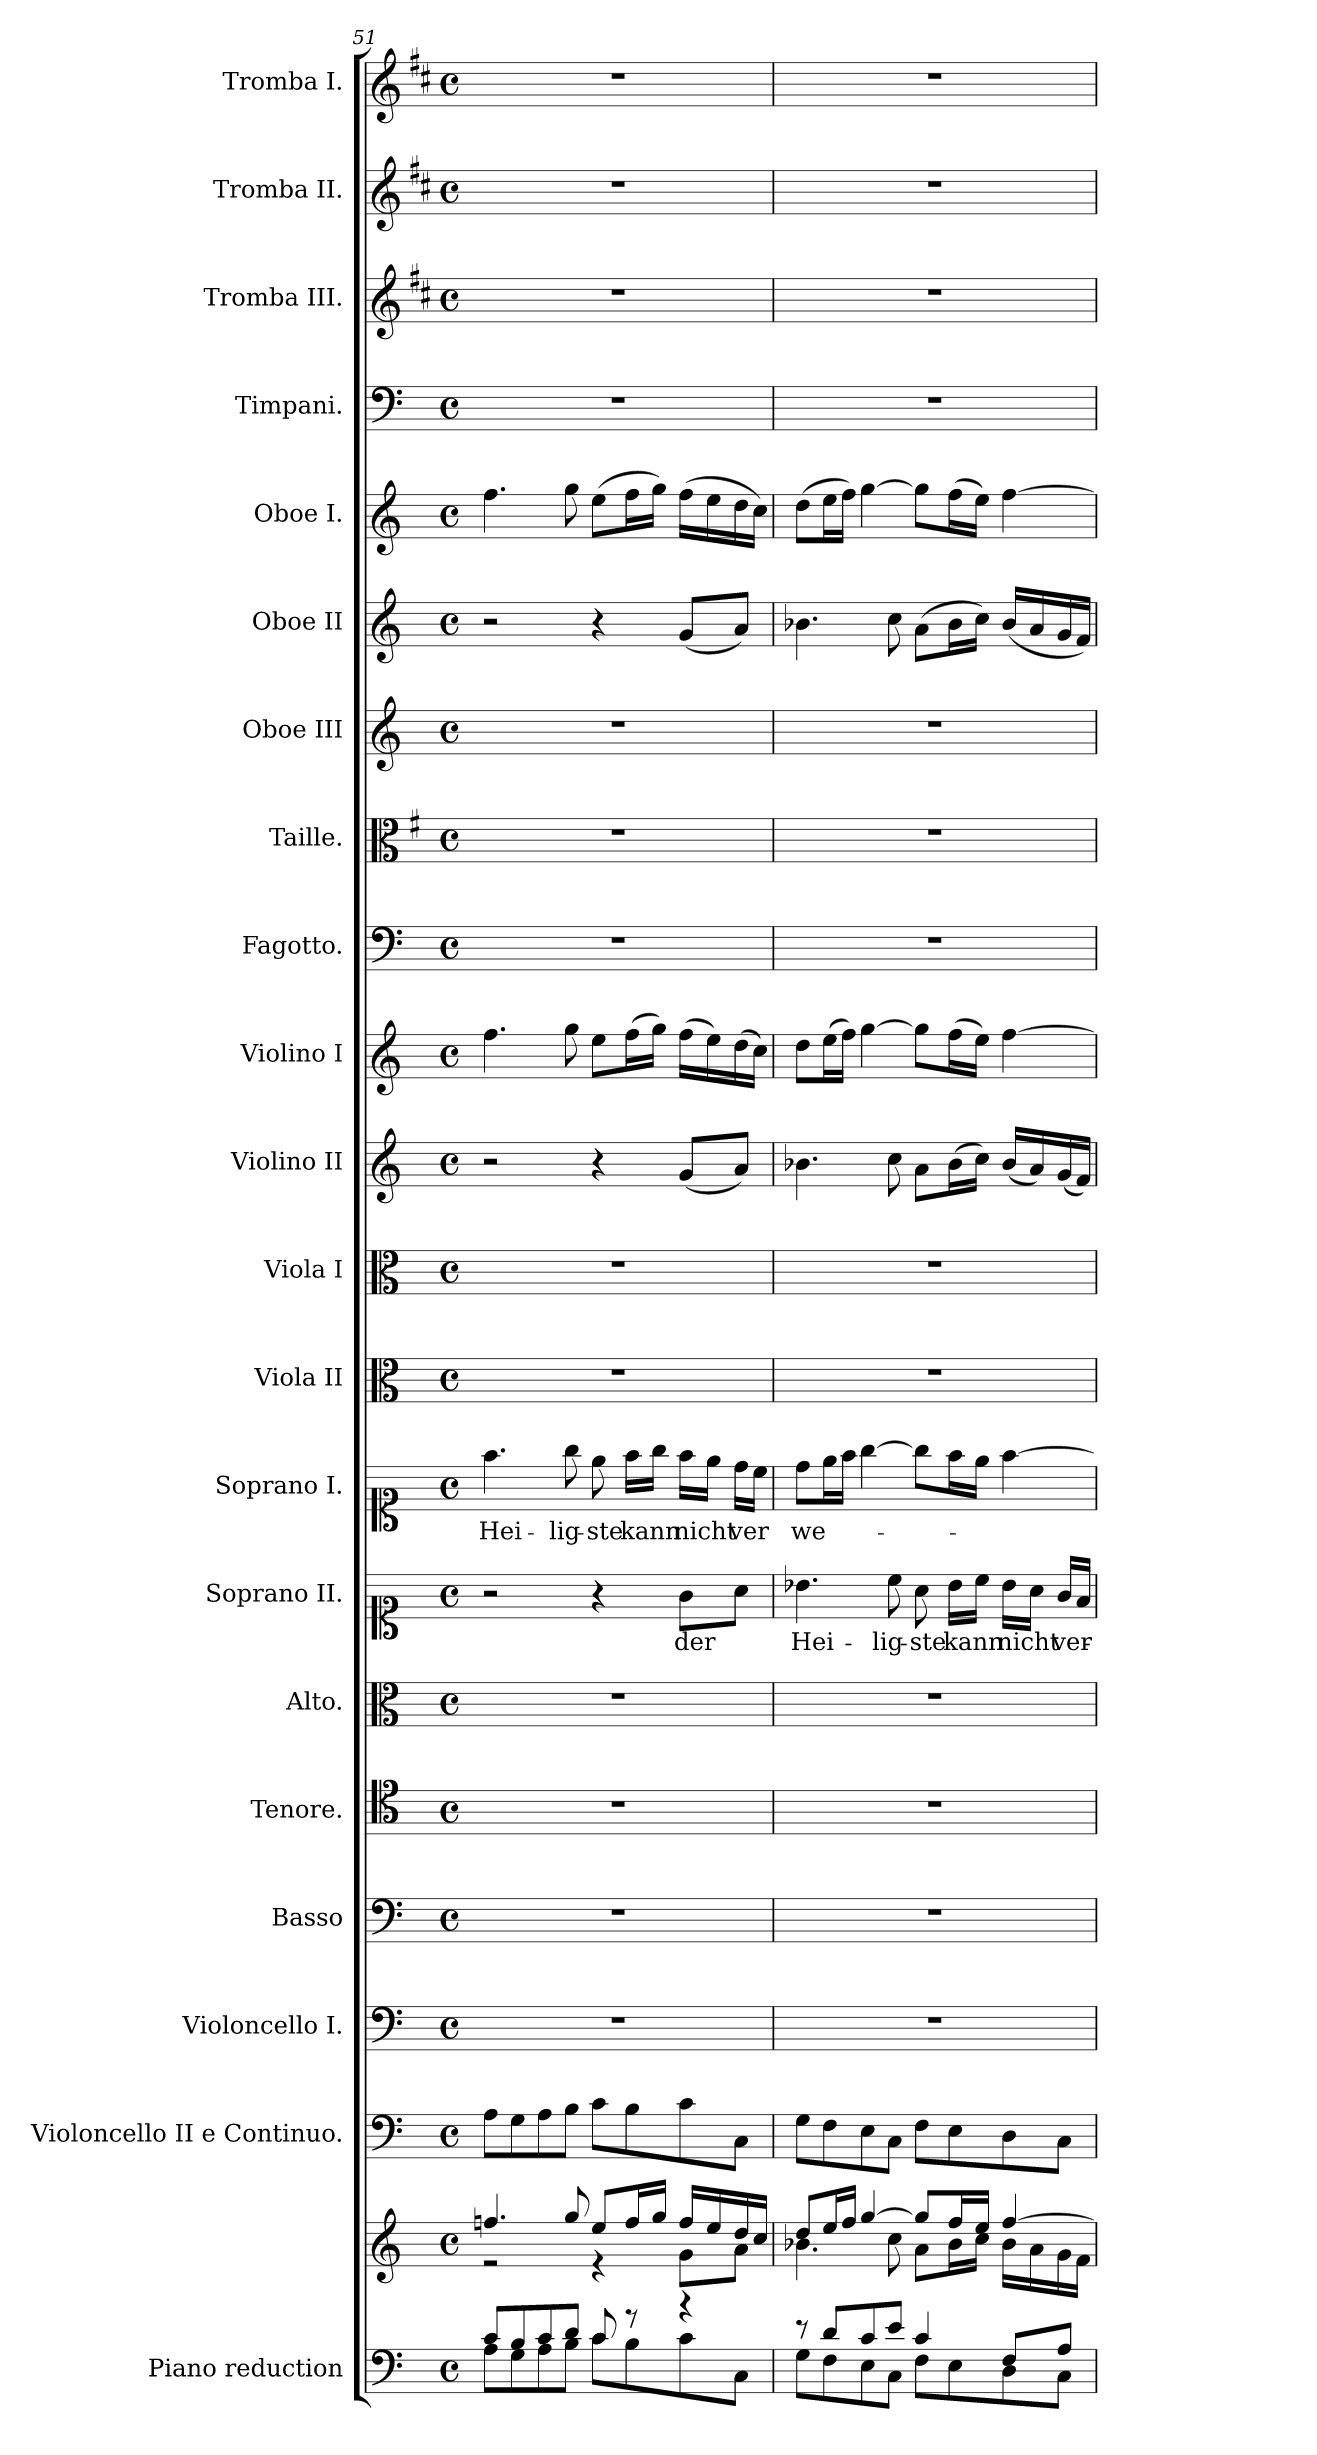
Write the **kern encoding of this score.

**kern	**kern	**kern	**kern	**kern	**kern	**kern	**kern	**text	**kern	**text	**kern	**kern	**kern	**kern	**kern	**kern	**kern	**kern	**kern	**kern	**kern	**kern	**kern
*part21	*part21	*part20	*part19	*part18	*part17	*part16	*part15	*part15	*part14	*part14	*part13	*part12	*part11	*part10	*part9	*part8	*part7	*part6	*part5	*part4	*part3	*part2	*part1
*staff22	*staff21	*staff20	*staff19	*staff18	*staff17	*staff16	*staff15	*staff15	*staff14	*staff14	*staff13	*staff12	*staff11	*staff10	*staff9	*staff8	*staff7	*staff6	*staff5	*staff4	*staff3	*staff2	*staff1
*I"Piano reduction	*	*I"Violoncello II e Continuo.	*I"Violoncello I.	*I"Basso	*I"Tenore.	*I"Alto.	*I"Soprano II.	*	*I"Soprano I.	*	*I"Viola II	*I"Viola I	*I"Violino II	*I"Violino I	*I"Fagotto.	*I"Taille.	*I"Oboe III	*I"Oboe II	*I"Oboe I.	*I"Timpani.	*I"Tromba III.	*I"Tromba II.	*I"Tromba I.
*I'Pno	*	*I'Vc	*I'Vc	*	*	*	*	*	*	*	*	*I'Vla	*	*I'Vln	*	*	*I'Ob	*I'Ob	*I'Ob	*I'Timp	*	*	*
*clefF4	*clefG2	*clefF4	*clefF4	*clefF4	*clefC4	*clefC3	*clefC1	*	*clefC1	*	*clefC3	*clefC3	*clefG2	*clefG2	*clefF4	*clefC3	*clefG2	*clefG2	*clefG2	*clefF4	*clefG2	*clefG2	*clefG2
*	*	*	*ITrd-7c-12	*	*	*	*	*	*	*	*	*	*	*	*	*ITrd4c7	*	*	*	*	*ITrd1c2	*ITrd1c2	*ITrd1c2
*k[]	*k[]	*k[]	*k[]	*k[]	*k[]	*k[]	*k[]	*	*k[]	*	*k[]	*k[]	*k[]	*k[]	*k[]	*k[]	*k[]	*k[]	*k[]	*k[]	*k[]	*k[]	*k[]
*M4/4	*M4/4	*M4/4	*M4/4	*M4/4	*M4/4	*M4/4	*M4/4	*	*M4/4	*	*M4/4	*M4/4	*M4/4	*M4/4	*M4/4	*M4/4	*M4/4	*M4/4	*M4/4	*M4/4	*M4/4	*M4/4	*M4/4
*met(c)	*met(c)	*met(c)	*met(c)	*met(c)	*met(c)	*met(c)	*met(c)	*	*met(c)	*	*met(c)	*met(c)	*met(c)	*met(c)	*met(c)	*met(c)	*met(c)	*met(c)	*met(c)	*met(c)	*met(c)	*met(c)	*met(c)
=51	=51	=51	=51	=51	=51	=51	=51	=51	=51	=51	=51	=51	=51	=51	=51	=51	=51	=51	=51	=51	=51	=51	=51
*^	*^	*	*	*	*	*	*	*	*	*	*	*	*	*	*	*	*	*	*	*	*	*	*
!	!	!	!	!	!	!	!	!	!	!	!	!LO:LY:b	!	!	!	!	!	!	!	!	!	!	!	!	!
8c/L	8A\L	4.ffn/	2r	8A\L	1r	1r	1r	1r	2r	.	4.ff\	Hei-	1r	1r	2r	4.ff\	1r	1r	1r	2r	4.ff\	1r	1r	1r	1r
8B/	8G\	.	.	8G\	.	.	.	.	.	.	.	.	.	.	.	.	.	.	.	.	.	.	.	.	.
8c/	8A\	.	.	8A\	.	.	.	.	.	.	.	.	.	.	.	.	.	.	.	.	.	.	.	.	.
!	!	!	!	!	!	!	!	!	!	!	!	!LO:LY:b	!	!	!	!	!	!	!	!	!	!	!	!	!
8d/J	8B\J	8gg/	.	8B\J	.	.	.	.	.	.	8gg\	-lig-	.	.	.	8gg\	.	.	.	.	8gg\	.	.	.	.
!	!	!	!	!	!	!	!	!	!	!	!	!LO:LY:b	!	!	!	!	!	!	!	!	!	!	!	!	!
8c/	8c\L	8ee/L	4r	8c\L	.	.	.	.	4r	.	8ee\	-ste	.	.	4r	8ee\L	.	.	.	4r	(8ee\L	.	.	.	.
!	!	!	!	!	!	!	!	!	!	!	!	!LO:LY:b	!	!	!	!	!	!	!	!	!	!	!	!	!
8r	8B\	16ff/L	.	8B\	.	.	.	.	.	.	16ff\LL	kann	.	.	.	(16ff\L	.	.	.	.	16ff\L	.	.	.	.
.	.	16gg/JJ	.	.	.	.	.	.	.	.	16gg\JJ	.	.	.	.	16gg\JJ)	.	.	.	.	16gg\JJ)	.	.	.	.
!	!	!	!	!	!	!	!	!	!	!LO:LY:b	!	!LO:LY:b	!	!	!	!	!	!	!	!	!	!	!	!	!
4r	8c\	16ff/LL	8g\L	8c\	.	.	.	.	8g\L	der	16ff\LL	nicht	.	.	(8g/L	(16ff\LL	.	.	.	(8g/L	(16ff\LL	.	.	.	.
.	.	16ee/	.	.	.	.	.	.	.	.	16ee\JJ	.	.	.	.	16ee\)	.	.	.	.	16ee\	.	.	.	.
!	!	!	!	!	!	!	!	!	!	!	!	!LO:LY:b	!	!	!	!	!	!	!	!	!	!	!	!	!
.	8C\J	16dd/	8a\J	8C\J	.	.	.	.	8a\J	.	16dd\LL	ver	.	.	8a/J)	(16dd\	.	.	.	8a/J)	16dd\	.	.	.	.
.	.	16cc/JJ	.	.	.	.	.	.	.	.	16cc\JJ	.	.	.	.	16cc\JJ)	.	.	.	.	16cc\JJ)	.	.	.	.
=52	=52	=52	=52	=52	=52	=52	=52	=52	=52	=52	=52	=52	=52	=52	=52	=52	=52	=52	=52	=52	=52	=52	=52	=52	=52
!	!	!	!	!	!	!	!	!	!	!LO:LY:b	!	!LO:LY:b	!	!	!	!	!	!	!	!	!	!	!	!	!
8r	8G\L	8dd/L	4.b-X\	8G\L	1r	1r	1r	1r	4.b-X\	Hei-	8dd\L	we-	1r	1r	4.b-X\	8dd\L	1r	1r	1r	4.b-X\	(8dd\L	1r	1r	1r	1r
8d/L	8F\	16ee/L	.	8F\	.	.	.	.	.	.	16ee\L	.	.	.	.	(16ee\L	.	.	.	.	16ee\L	.	.	.	.
.	.	16ff/JJ	.	.	.	.	.	.	.	.	16ff\JJ	.	.	.	.	16ff\JJ)	.	.	.	.	16ff\JJ)	.	.	.	.
8c/	8E\	[4gg/	.	8E\	.	.	.	.	.	.	[4gg\	.	.	.	.	[4gg\	.	.	.	.	[4gg\	.	.	.	.
!	!	!	!	!	!	!	!	!	!	!LO:LY:b	!	!	!	!	!	!	!	!	!	!	!	!	!	!	!
8e/J	8C\J	.	8cc\	8C\J	.	.	.	.	8cc\	-lig-	.	.	.	.	8cc\	.	.	.	.	8cc\	.	.	.	.	.
!	!	!	!	!	!	!	!	!	!	!LO:LY:b	!	!	!	!	!	!	!	!	!	!	!	!	!	!	!
4c/	8F\L	8gg/L]	8a\L	8F\L	.	.	.	.	8a\	-ste	8gg\L]	.	.	.	8a\L	8gg\L]	.	.	.	(8a\L	8gg\L]	.	.	.	.
!	!	!	!	!	!	!	!	!	!	!LO:LY:b	!	!	!	!	!	!	!	!	!	!	!	!	!	!	!
.	8E\	16ff/L	16b-\L	8E\	.	.	.	.	16b-\LL	kann	16ff\L	.	.	.	(16b-\L	(16ff\L	.	.	.	16b-\L	(16ff\L	.	.	.	.
.	.	16ee/JJ	16cc\JJ	.	.	.	.	.	16cc\JJ	.	16ee\JJ	.	.	.	16cc\JJ)	16ee\JJ)	.	.	.	16cc\JJ)	16ee\JJ)	.	.	.	.
!	!	!	!	!	!	!	!	!	!	!LO:LY:b	!	!	!	!	!	!	!	!	!	!	!	!	!	!	!
8F/L	8D\	[4ff/	16b-\LL	8D\	.	.	.	.	16b-\LL	nicht	[4ff\	.	.	.	(16b-/LL	[4ff\	.	.	.	(16b-/LL	[4ff\	.	.	.	.
.	.	.	16a\	.	.	.	.	.	16a\JJ	.	.	.	.	.	16a/)	.	.	.	.	16a/	.	.	.	.	.
!	!	!	!	!	!	!	!	!	!	!LO:LY:b	!	!	!	!	!	!	!	!	!	!	!	!	!	!	!
8A/J	8C\J	.	16g\	8C\J	.	.	.	.	16g/LL	ver-	.	.	.	.	(16g/	.	.	.	.	16g/	.	.	.	.	.
.	.	.	16f\JJ	.	.	.	.	.	16f/JJ	.	.	.	.	.	16f/JJ)	.	.	.	.	16f/JJ)	.	.	.	.	.
*v	*v	*	*	*	*	*	*	*	*	*	*	*	*	*	*	*	*	*	*	*	*	*	*	*	*
*	*v	*v	*	*	*	*	*	*	*	*	*	*	*	*	*	*	*	*	*	*	*	*	*	*
=	=	=	=	=	=	=	=	=	=	=	=	=	=	=	=	=	=	=	=	=	=	=	=
*-	*-	*-	*-	*-	*-	*-	*-	*-	*-	*-	*-	*-	*-	*-	*-	*-	*-	*-	*-	*-	*-	*-	*-
